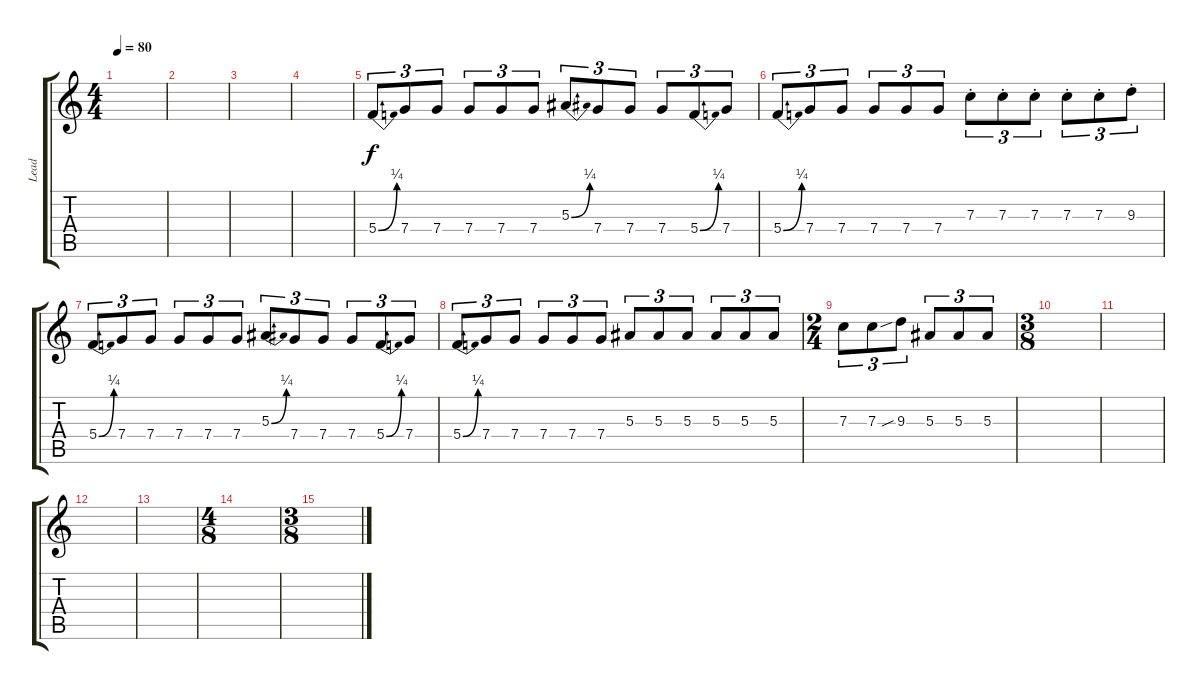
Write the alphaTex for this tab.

\track ("Lead" "Lead") {instrument distortionguitar}
\staff {score tabs}
\tuning (D4 A3 F3 C3 G2 D2) {hide}
\ts (4 4)
\tempo 80
\clef g2
\ks c
|
|
|
|
5.4{be (bend 0 0 60 1)}.8{tu (3 2)} 7.4.8{tu (3 2)} 7.4.8{tu (3 2)} 7.4.8{tu (3 2)} 7.4.8{tu (3 2)} 7.4.8{tu (3 2)} 5.3{be (bend 0 0 60 1)}.8{tu (3 2)} 7.4.8{tu (3 2)} 7.4.8{tu (3 2)} 7.4.8{tu (3 2)} 5.4{be (bend 0 0 60 1)}.8{tu (3 2)} 7.4.8{tu (3 2)} |
5.4{be (bend 0 0 60 1)}.8{tu (3 2)} 7.4.8{tu (3 2)} 7.4.8{tu (3 2)} 7.4.8{tu (3 2)} 7.4.8{tu (3 2)} 7.4.8{tu (3 2)} 7.3{st}.8{tu (3 2)} 7.3{st}.8{tu (3 2)} 7.3{st}.8{tu (3 2)} 7.3{st}.8{tu (3 2)} 7.3{st}.8{tu (3 2)} 9.3{st}.8{tu (3 2)} |
5.4{be (bend 0 0 60 1)}.8{tu (3 2)} 7.4.8{tu (3 2)} 7.4.8{tu (3 2)} 7.4.8{tu (3 2)} 7.4.8{tu (3 2)} 7.4.8{tu (3 2)} 5.3{be (bend 0 0 60 1)}.8{tu (3 2)} 7.4.8{tu (3 2)} 7.4.8{tu (3 2)} 7.4.8{tu (3 2)} 5.4{be (bend 0 0 60 1)}.8{tu (3 2)} 7.4.8{tu (3 2)} |
5.4{be (bend 0 0 60 1)}.8{tu (3 2)} 7.4.8{tu (3 2)} 7.4.8{tu (3 2)} 7.4.8{tu (3 2)} 7.4.8{tu (3 2)} 7.4.8{tu (3 2)} 5.3.8{tu (3 2)} 5.3.8{tu (3 2)} 5.3.8{tu (3 2)} 5.3.8{tu (3 2)} 5.3.8{tu (3 2)} 5.3.8{tu (3 2)} |
\ts (2 4)
7.3.8{tu (3 2)} 7.3.8{tu (3 2)} 9.3{sib}.8{tu (3 2)} 5.3.8{tu (3 2)} 5.3.8{tu (3 2)} 5.3.8{tu (3 2)} |
\ts (3 8)
|
|
|
|
\ts (4 8)
|
\ts (3 8)
